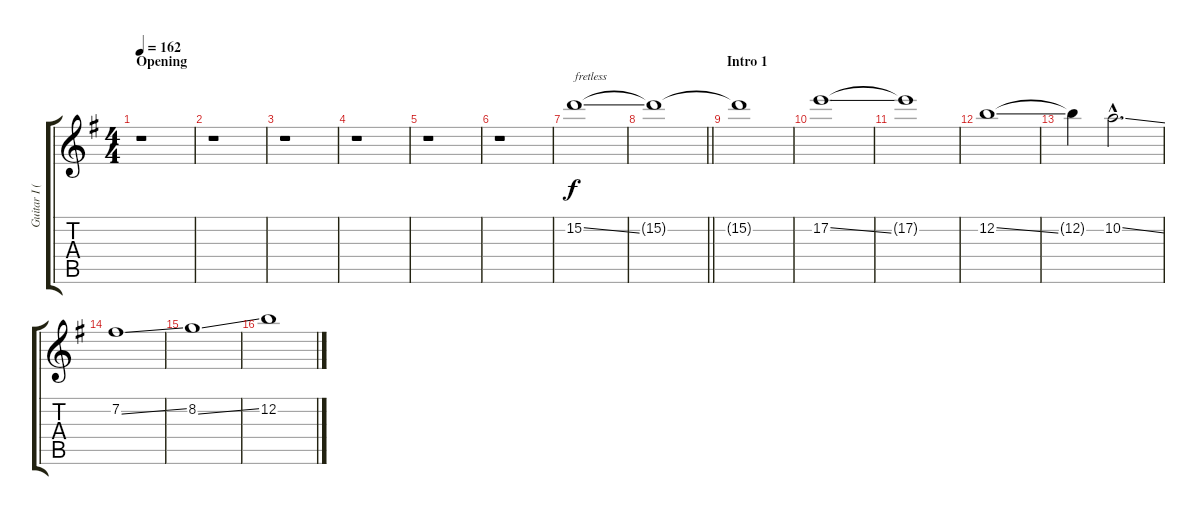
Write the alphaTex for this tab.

\track ("Guitar I (Sugizo)" "Guitar I (") {instrument distortionguitar}
\staff {score tabs}
\tuning (E4 B3 G3 D3 A2 E2) {hide}
\ts (4 4)
\section ("" "Opening")
\tempo 162
\clef g2
\ks g
r.1{dy f instrument distortionguitar} |
r.1 |
r.1 |
r.1 |
r.1 |
r.1 |
15.2{ss}.1{txt "fretless"} |
\barLineRight lightlight
15.2{t}.1 |
\section ("" "Intro 1")
15.2{t}.1 |
17.2{ss}.1 |
17.2{t}.1 |
12.2{ss}.1 |
12.2{t}.4 10.2{ss hac}.2{d} |
7.2{ss}.1 |
8.2{ss}.1 |
12.2{ss}.1
